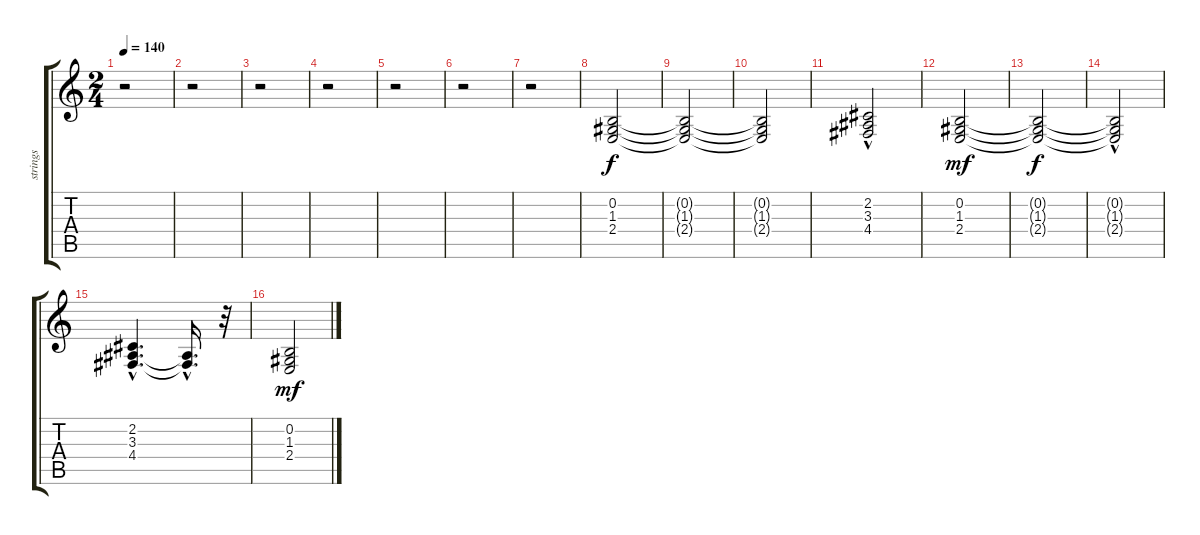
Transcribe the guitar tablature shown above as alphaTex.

\track ("strings" "strings") {instrument synthstrings2}
\staff {score tabs}
\tuning (E4 B3 G3 D3 A2 E2) {hide}
\ts (2 4)
\tempo 140
\clef g2
\ks c
r.2{dy f} |
r.2 |
r.2 |
r.2 |
r.2 |
r.2 |
r.2 |
(0.2 1.3 2.4).2 |
(0.2{t} 1.3{t} 2.4{t}).2 |
(0.2{t} 1.3{t} 2.4{t}).2 |
(2.2{hac} 3.3{hac} 4.4).2 |
(0.2 1.3 2.4).2{dy mf} |
(0.2{t} 1.3{t} 2.4{t}).2{dy f} |
(0.2{t} 1.3{hac t} 2.4{t}).2 |
(2.2 3.3{hac} 4.4{hac}).4{d} (3.3{hac t} 4.4{hac t}).16{d} r.32 |
(0.2 1.3 2.4).2{dy mf}
